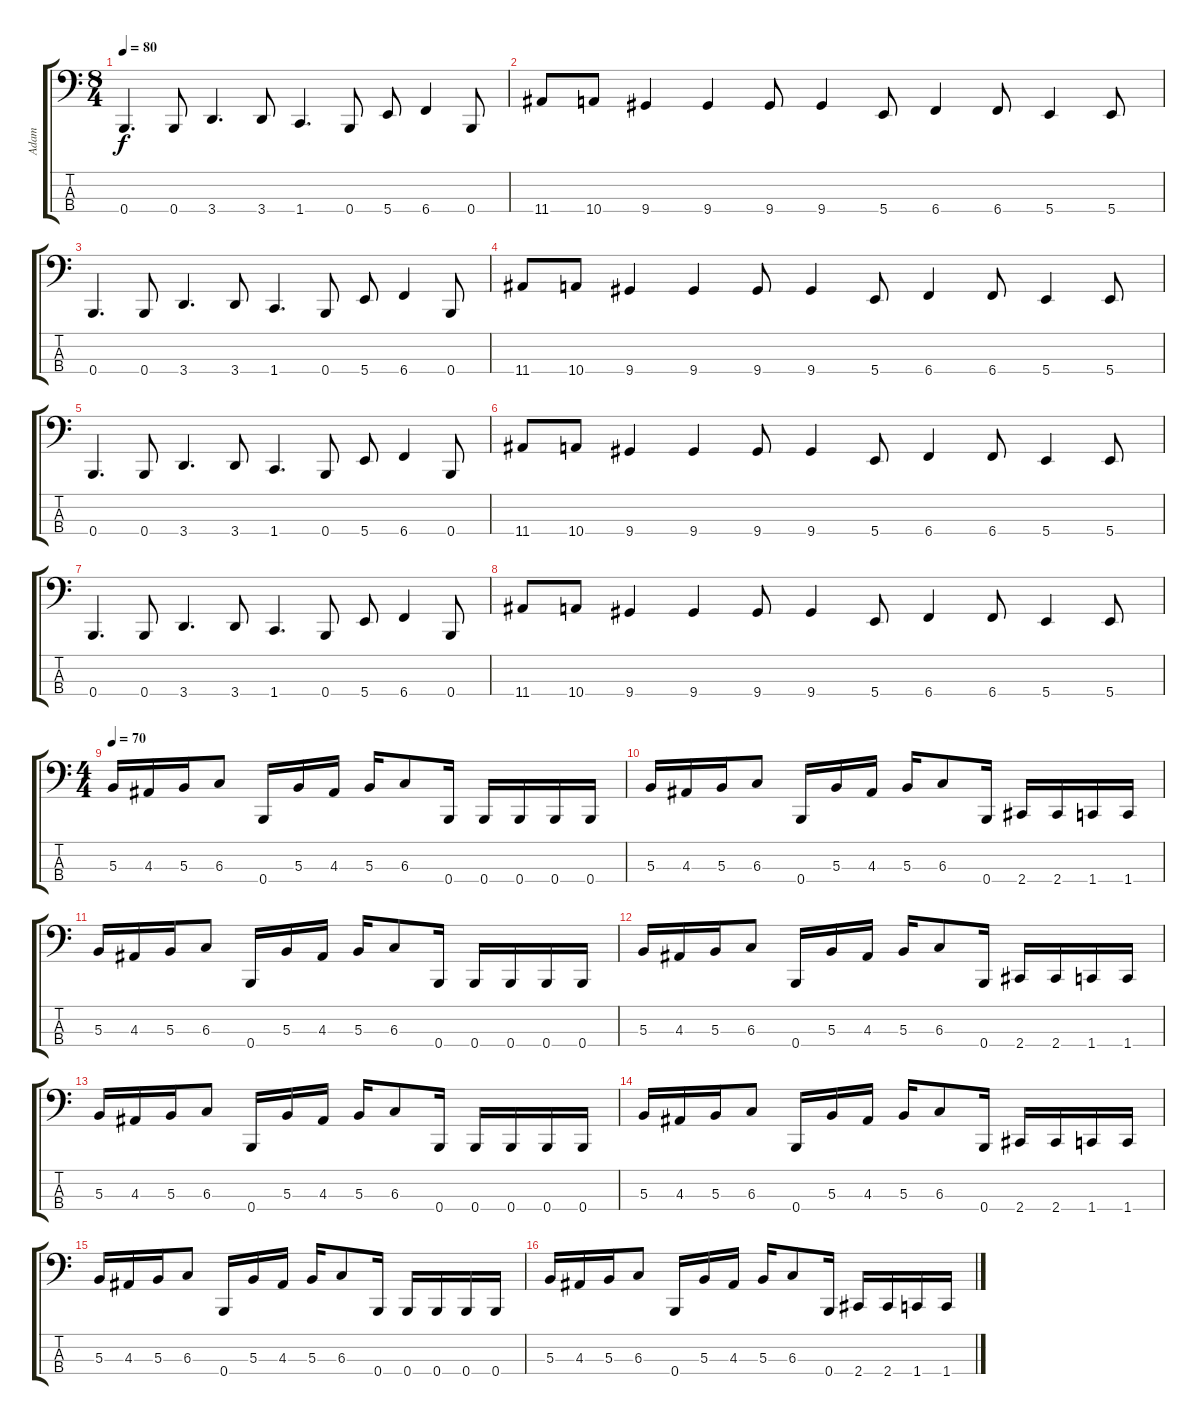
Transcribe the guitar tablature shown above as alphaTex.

\track ("Adam" "Adam") {instrument electricbasspick}
\staff {score tabs}
\tuning (E2 B1 Gb1 B0) {hide}
\ts (8 4)
\tempo 80
\clef f4
\ks c
0.4.4{d dy f} 0.4.8 3.4.4{d} 3.4.8 1.4.4{d} 0.4.8 5.4.8 6.4.4 0.4.8 |
11.4.8 10.4.8 9.4.4 9.4.4 9.4.8 9.4.4 5.4.8 6.4.4 6.4.8 5.4.4 5.4.8 |
0.4.4{d} 0.4.8 3.4.4{d} 3.4.8 1.4.4{d} 0.4.8 5.4.8 6.4.4 0.4.8 |
11.4.8 10.4.8 9.4.4 9.4.4 9.4.8 9.4.4 5.4.8 6.4.4 6.4.8 5.4.4 5.4.8 |
0.4.4{d} 0.4.8 3.4.4{d} 3.4.8 1.4.4{d} 0.4.8 5.4.8 6.4.4 0.4.8 |
11.4.8 10.4.8 9.4.4 9.4.4 9.4.8 9.4.4 5.4.8 6.4.4 6.4.8 5.4.4 5.4.8 |
0.4.4{d} 0.4.8 3.4.4{d} 3.4.8 1.4.4{d} 0.4.8 5.4.8 6.4.4 0.4.8 |
11.4.8 10.4.8 9.4.4 9.4.4 9.4.8 9.4.4 5.4.8 6.4.4 6.4.8 5.4.4 5.4.8 |
\ts (4 4)
\tempo 70
5.3.16 4.3.16 5.3.16 6.3.8 0.4.16 5.3.16 4.3.16 5.3.16 6.3.8 0.4.16 0.4.16 0.4.16 0.4.16 0.4.16 |
5.3.16 4.3.16 5.3.16 6.3.8 0.4.16 5.3.16 4.3.16 5.3.16 6.3.8 0.4.16 2.4.16 2.4.16 1.4.16 1.4.16 |
5.3.16 4.3.16 5.3.16 6.3.8 0.4.16 5.3.16 4.3.16 5.3.16 6.3.8 0.4.16 0.4.16 0.4.16 0.4.16 0.4.16 |
5.3.16 4.3.16 5.3.16 6.3.8 0.4.16 5.3.16 4.3.16 5.3.16 6.3.8 0.4.16 2.4.16 2.4.16 1.4.16 1.4.16 |
5.3.16 4.3.16 5.3.16 6.3.8 0.4.16 5.3.16 4.3.16 5.3.16 6.3.8 0.4.16 0.4.16 0.4.16 0.4.16 0.4.16 |
5.3.16 4.3.16 5.3.16 6.3.8 0.4.16 5.3.16 4.3.16 5.3.16 6.3.8 0.4.16 2.4.16 2.4.16 1.4.16 1.4.16 |
5.3.16 4.3.16 5.3.16 6.3.8 0.4.16 5.3.16 4.3.16 5.3.16 6.3.8 0.4.16 0.4.16 0.4.16 0.4.16 0.4.16 |
5.3.16 4.3.16 5.3.16 6.3.8 0.4.16 5.3.16 4.3.16 5.3.16 6.3.8 0.4.16 2.4.16 2.4.16 1.4.16 1.4.16
